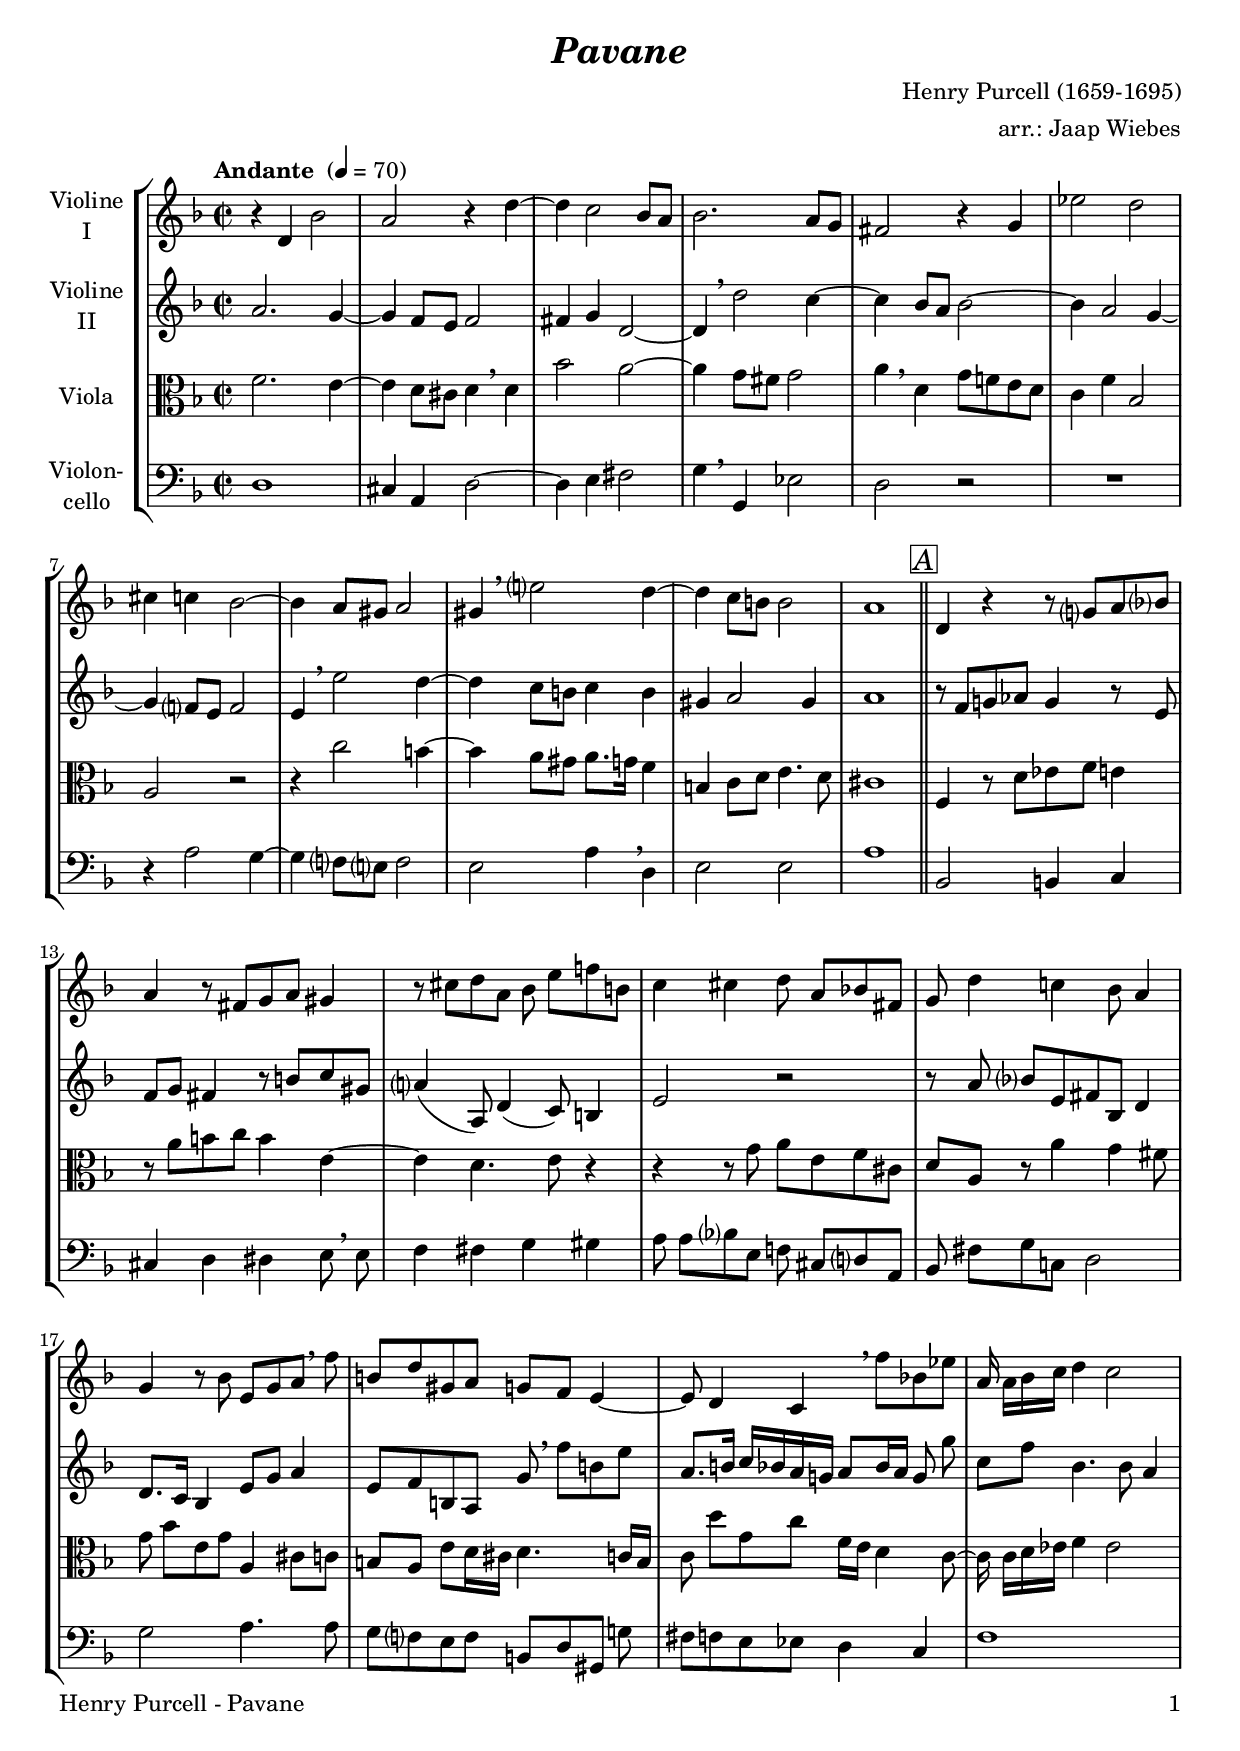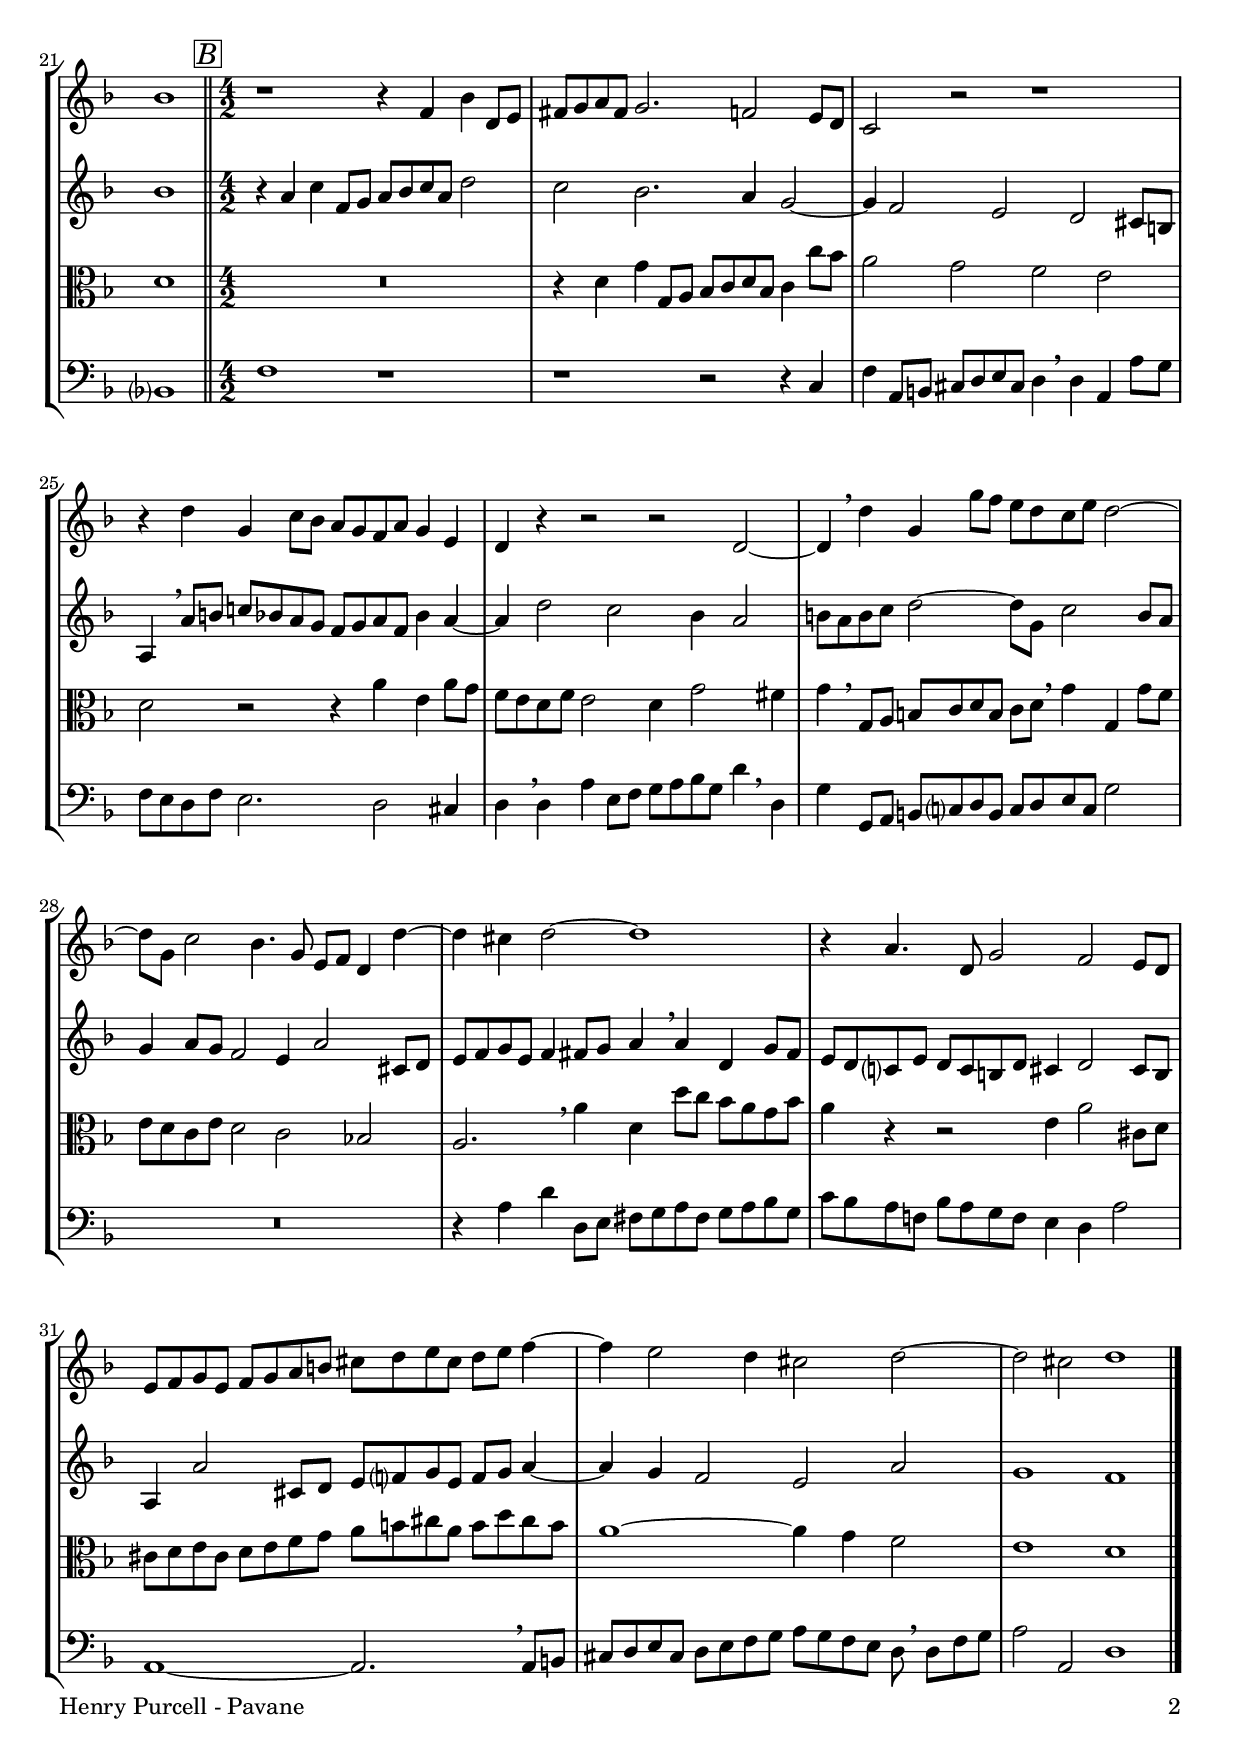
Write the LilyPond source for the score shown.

\version "2.18.2"
\include "deutsch.ly"
  
#(set-global-staff-size 20)

\header {
  title     = \markup \bold \italic "Pavane"
  composer  = "Henry Purcell (1659-1695)"
  arranger  = "arr.: Jaap Wiebes"
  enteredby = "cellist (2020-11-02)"
%  piece     = ""
}

voiceconsts = {
  \key d \minor
  \time 2/2
  \clef "treble"
%  \numericTimeSignature
  % Set default beaming for all staves
%  \set Timing.beamExceptions = #'()
%  \set Timing.baseMoment     = #(ly:make-moment 1 4)
%  \set Timing.beatStructure  = #'(1 1 1)
  \tempo "Andante " 4=70
}

micl = "clarinet"
mifl = "flute"
miob = "oboe"
mifh = "french horn"
misx = "tenor sax"
mist = "string ensemble 1"
mivl = "violin"
miva = "viola"
miba = "cello"

boxa = { \bar "||" \mark \markup \box \italic "A" }
boxb = { \bar "||" \mark \markup \box \italic "B" \time 4/2 }

va = \relative c' {
  \voiceconsts

  r4 d b'2
  a r4 d~
  d c2 b8 a
  b2. a8 g
  fis2 r4 g
  es'2 d

  cis4 c b2~
  b4 a8 gis a2
  gis4 \breathe e'?2 d4~
  d c8 h h2
  a1 \boxa
  d,4 r r8 g? a b?

  a4 r8 fis[ g a] gis4
  r8 cis d a b e[ f! h,]
  c4 cis d8 a[ b! fis]
  g d'4 c! b8 a4
  g r8 b e,[ g a] \breathe f'
  
  h, d gis, a g f e4~
  e8 d4 c \breathe f'8 b,! es
  a,16 a[ b c] d4 c2
  b1 \boxb

  r1 r4 f b d,8 e
  fis g a fis g2. f2 e8 d
  c2 r r1

  r4 d' g, c8 b a g f a g4 e
  d r r2 r d~
  d4 \breathe d' g, g'8 f e d c e d2~

  d8 g, c2 b4. g8 e[ f] d4 d'~
  d cis d2~ d1
  r4 a4. d,8 g2 f e8 d

  e f g e f g a h cis d e cis d e f4~
  f e2 d4 cis2 d~
  d cis d1 \bar "|."
}

vb = \relative c'' {
  \voiceconsts

  a2. g4~
  g f8 e f2
  fis4 g d2~
  d4 \breathe d'2 c4~
  c b8 a b2~
  b4 a2 g4~

  g f?8 e f2
  e4 \breathe e'2 d4~
  d c8 h c4 h
  gis a2 gis4
  a1 \boxa
  r8 f g! as g4 r8 e

  f g fis4 r8 h c gis
  a?4( a,8) d4( c8) h4
  e2 r
  r8 a b?[ e, fis b,] d4
  d8. c16 b4 e8 g a4

  e8 f h, a g' \breathe f'[ h, e]
  a,8. h16 c[ b a g!] a8 b16 a g8 \noBeam g'
  c, f b,4. b8 a4
  b1 \boxb

  r4 a c f,8 g a b c a d2
  c b2. a4 g2~
  g4 f2 e d cis8 h

  a4 \breathe a'8 h c! b! a g f g a f b4 a~
  a d2 c b4 a2
  h8 a h c d2~ d8 g, c2 h8 a

  g4 a8 g f2 e4 a2 cis,8 d
  e f g e f4 fis8 g a4 \breathe a d, g8 fis
  e d c? e d c h d cis4 d2 cis8 h

  a4 a'2 cis,8 d e f? g e f g a4~
  a g f2 e a
  g1 f \bar "|."
}

vc = \relative c' {
  \voiceconsts
  \clef "alto"
  
  f2. e4~
  e d8 cis d4 \breathe d
  b'2 a~
  a4 g8 fis g2
  a4 \breathe d, g8 f! e d
  c4 f b,2

  a r
  r4 c'2 h4~
  h a8 gis a8. g16 f4
  h, c8 d e4. d8
  cis1 \boxa
  f,4 r8 d'[ es f] e4

  r8 a h c h4 e,~
  e d4. e8 r4
  r r8 g a e f cis
  d a r a'4 g fis8
  g b[ e, g] a,4 cis8 c
  h a e'[ d16 cis] d4. c16 h
  c8 d'[ g, c] f,16 e d4 c8~
  c16 c[ d es] f4 es2
  d1 \boxb

  R\breve
  r4 d g g,8 a b c d b c4 c'8 b
  a2 g f e

  d r r4 a' e a8 g
  f e d f e2 d4 g2 fis4
  g \breathe g,8 a h c d h c d \breathe g4 g, g'8 f

  e d c e d2 c b!
  a2. \breathe a'4 d, d'8 c b a g b
  a4 r r2 e4 a2 cis,8 d

  cis d e cis d e f g a h cis a h d cis h
  a1~ a4 g f2
  e1 d \bar "|."
}

vd = \relative c {
  \voiceconsts
  \clef "bass"

  d1
  cis4 a d2~
  d4 e fis2
  g4 \breathe g, es'2
  d r
  R1

  r4 a'2 g4~
  g f?8 e?  f2
  e a4 \breathe d,
  e2 e
  a1 \boxa
  b,2 h4 c

  cis d dis e8 \breathe e
  f4 fis g gis
  a8 a[ b? e,] f! cis[ d? a]
  b fis'[ g c,!] d2
  g a4. a8

  g f? e f h,[ d gis,] g'!
  fis f e es d4 c
  f1
  b,? \boxb

  f' r
  r r2 r4 c
  f a,8 h cis d e cis d4 \breathe d a a'8 g

  f e d f e2. d2 cis4
  d \breathe d a' e8 f g a b g d'4 \breathe d,
  g g,8 a h c? d h c d e c g'2

  R\breve
  r4 a d d,8 e fis g a fis g a b g
  c b a f! b a g f e4 d a'2

  a,1~ a2. \breathe a8 h
  cis d e cis d e f g a g f e d \breathe d f g
  a2 a, d1 \bar "|."
}


music = \new StaffGroup <<
      \new Staff {
	\set Staff.midiInstrument = \mivl
	\set Staff.instrumentName = \markup \center-column { "Violine" "I" }
	\transpose d d { \va }
      }

      \new Staff {
	\set Staff.midiInstrument = \mivl
	\set Staff.instrumentName = \markup \center-column { "Violine" "II" }
	\transpose d d { \vb }
      }

      \new Staff {
	\set Staff.midiInstrument = \miva
	\set Staff.instrumentName = \markup \center-column { "Viola" }
	\transpose d d { \vc }
      }

      \new Staff {
	\set Staff.midiInstrument = \miba
	\set Staff.instrumentName = \markup \center-column { "Violon-" "cello" }
	\transpose d d { \vd }
      }
>>

\book {
   \paper {
    print-page-number = ##t
    print-first-page-number = ##t
    ragged-last-bottom = ##f
    oddHeaderMarkup = \markup \null
    evenHeaderMarkup = \markup \null
    oddFooterMarkup = \markup {
      \fill-line {
        \on-the-fly #print-page-number-check-first
        "Henry Purcell - Pavane" \fromproperty #'page:page-number-string
      }
    }
    evenFooterMarkup = \oddFooterMarkup
  } \score {
    \music
    \layout {}
  }

  \score {
    \unfoldRepeats \music

    \midi {
      \context {
        \Score
      }
    }
  }
}